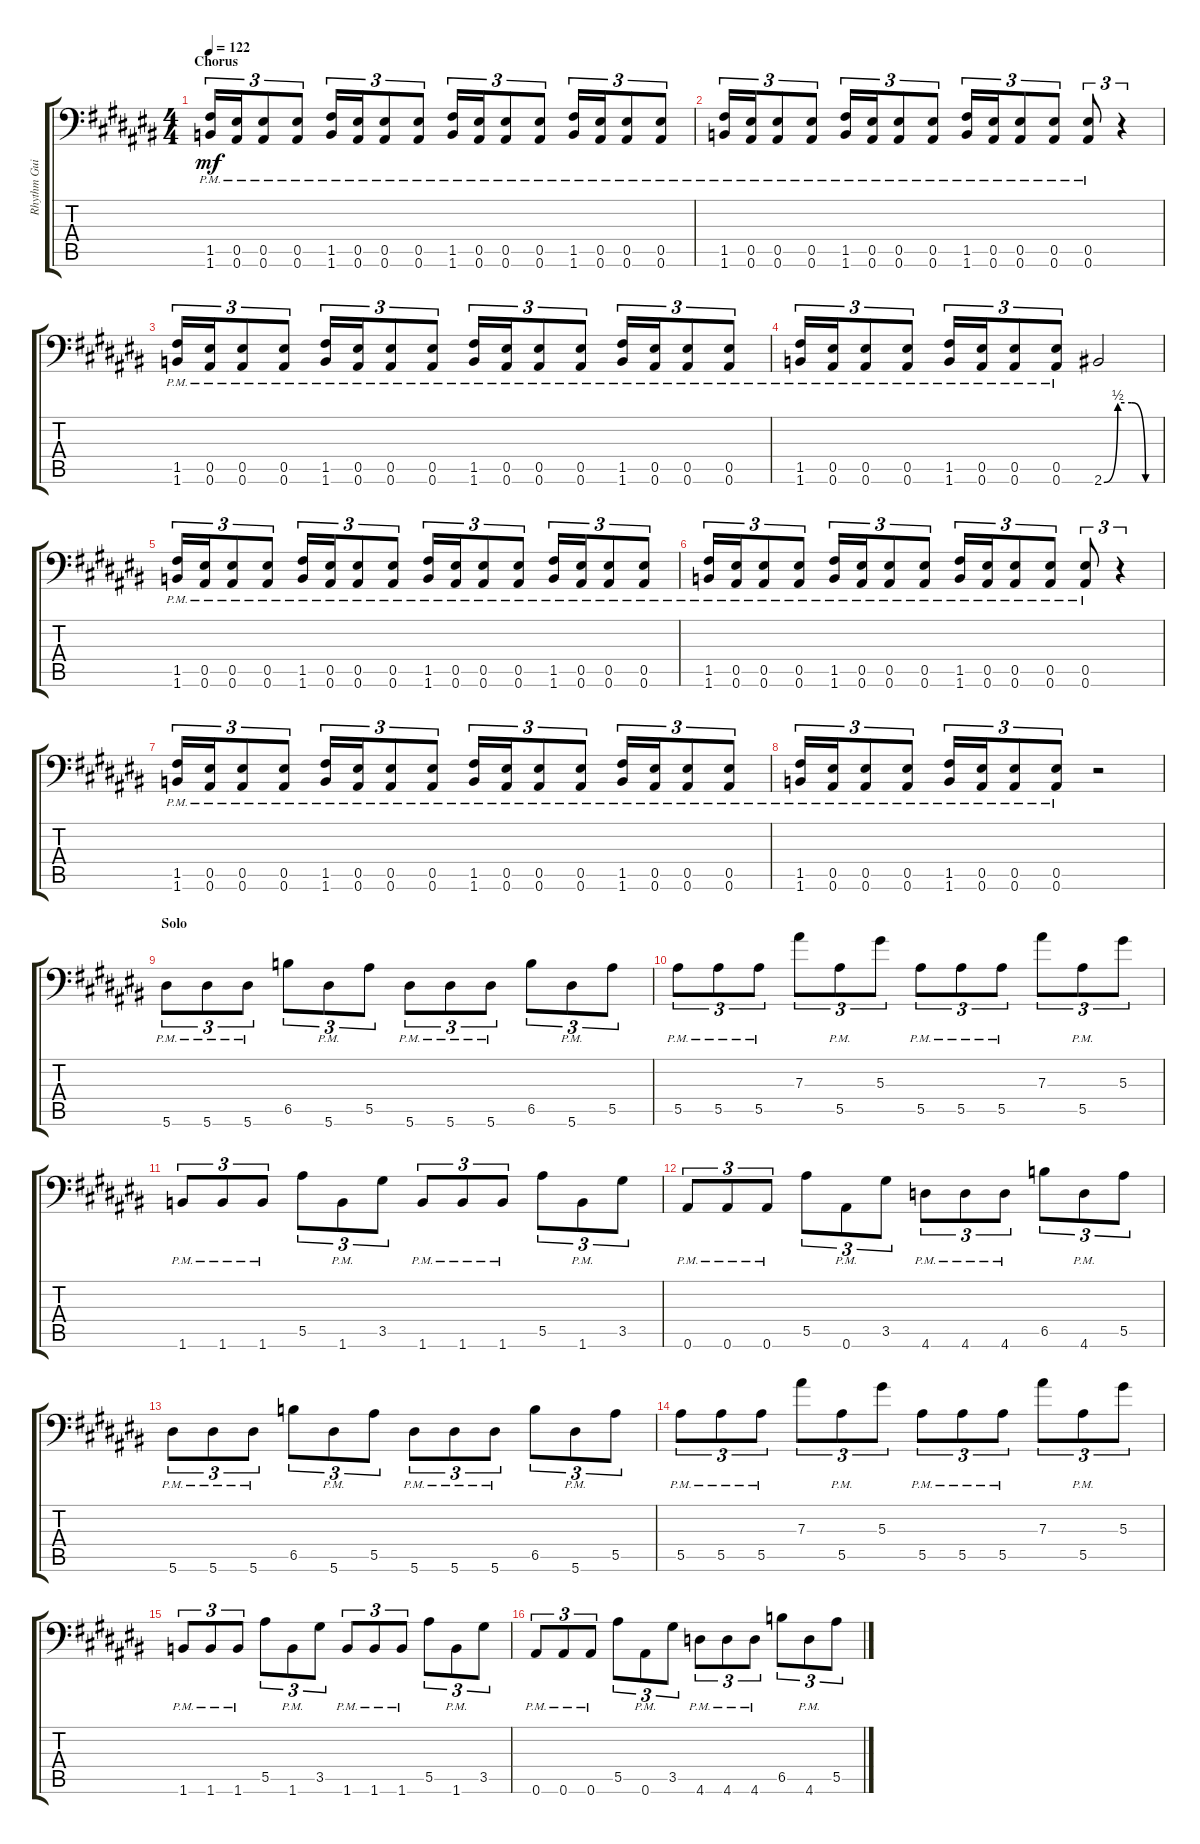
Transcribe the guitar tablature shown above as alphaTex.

\track ("Rhythm Guitar R" "Rhythm Gui") {instrument distortionguitar}
\staff {score tabs}
\tuning (C4 G3 Eb3 Bb2 F2 Bb1) {hide}
\ts (4 4)
\section ("" "Chorus")
\tempo 122
\clef f4
\ks a#minor
(1.5{pm} 1.6{pm}).16{tu (3 2) dy mf} (0.5{pm} 0.6{pm}).16{tu (3 2)} (0.5{pm} 0.6{pm}).8{tu (3 2)} (0.5{pm} 0.6{pm}).8{tu (3 2)} (1.5{pm} 1.6{pm}).16{tu (3 2)} (0.5{pm} 0.6{pm}).16{tu (3 2)} (0.5{pm} 0.6{pm}).8{tu (3 2)} (0.5{pm} 0.6{pm}).8{tu (3 2)} (1.5{pm} 1.6{pm}).16{tu (3 2)} (0.5{pm} 0.6{pm}).16{tu (3 2)} (0.5{pm} 0.6{pm}).8{tu (3 2)} (0.5{pm} 0.6{pm}).8{tu (3 2)} (1.5{pm} 1.6{pm}).16{tu (3 2)} (0.5{pm} 0.6{pm}).16{tu (3 2)} (0.5{pm} 0.6{pm}).8{tu (3 2)} (0.5{pm} 0.6{pm}).8{tu (3 2)} |
(1.5{pm} 1.6{pm}).16{tu (3 2)} (0.5{pm} 0.6{pm}).16{tu (3 2)} (0.5{pm} 0.6{pm}).8{tu (3 2)} (0.5{pm} 0.6{pm}).8{tu (3 2)} (1.5{pm} 1.6{pm}).16{tu (3 2)} (0.5{pm} 0.6{pm}).16{tu (3 2)} (0.5{pm} 0.6{pm}).8{tu (3 2)} (0.5{pm} 0.6{pm}).8{tu (3 2)} (1.5{pm} 1.6{pm}).16{tu (3 2)} (0.5{pm} 0.6{pm}).16{tu (3 2)} (0.5{pm} 0.6{pm}).8{tu (3 2)} (0.5{pm} 0.6{pm}).8{tu (3 2)} (0.5{pm} 0.6{pm}).8{tu (3 2)} r.4{tu (3 2)} |
(1.5{pm} 1.6{pm}).16{tu (3 2)} (0.5{pm} 0.6{pm}).16{tu (3 2)} (0.5{pm} 0.6{pm}).8{tu (3 2)} (0.5{pm} 0.6{pm}).8{tu (3 2)} (1.5{pm} 1.6{pm}).16{tu (3 2)} (0.5{pm} 0.6{pm}).16{tu (3 2)} (0.5{pm} 0.6{pm}).8{tu (3 2)} (0.5{pm} 0.6{pm}).8{tu (3 2)} (1.5{pm} 1.6{pm}).16{tu (3 2)} (0.5{pm} 0.6{pm}).16{tu (3 2)} (0.5{pm} 0.6{pm}).8{tu (3 2)} (0.5{pm} 0.6{pm}).8{tu (3 2)} (1.5{pm} 1.6{pm}).16{tu (3 2)} (0.5{pm} 0.6{pm}).16{tu (3 2)} (0.5{pm} 0.6{pm}).8{tu (3 2)} (0.5{pm} 0.6{pm}).8{tu (3 2)} |
(1.5{pm} 1.6{pm}).16{tu (3 2)} (0.5{pm} 0.6{pm}).16{tu (3 2)} (0.5{pm} 0.6{pm}).8{tu (3 2)} (0.5{pm} 0.6{pm}).8{tu (3 2)} (1.5{pm} 1.6{pm}).16{tu (3 2)} (0.5{pm} 0.6{pm}).16{tu (3 2)} (0.5{pm} 0.6{pm}).8{tu (3 2)} (0.5{pm} 0.6{pm}).8{tu (3 2)} 2.6{be (custom 0 0 15 2 30 2 45 0 60 0)}.2 |
(1.5{pm} 1.6{pm}).16{tu (3 2)} (0.5{pm} 0.6{pm}).16{tu (3 2)} (0.5{pm} 0.6{pm}).8{tu (3 2)} (0.5{pm} 0.6{pm}).8{tu (3 2)} (1.5{pm} 1.6{pm}).16{tu (3 2)} (0.5{pm} 0.6{pm}).16{tu (3 2)} (0.5{pm} 0.6{pm}).8{tu (3 2)} (0.5{pm} 0.6{pm}).8{tu (3 2)} (1.5{pm} 1.6{pm}).16{tu (3 2)} (0.5{pm} 0.6{pm}).16{tu (3 2)} (0.5{pm} 0.6{pm}).8{tu (3 2)} (0.5{pm} 0.6{pm}).8{tu (3 2)} (1.5{pm} 1.6{pm}).16{tu (3 2)} (0.5{pm} 0.6{pm}).16{tu (3 2)} (0.5{pm} 0.6{pm}).8{tu (3 2)} (0.5{pm} 0.6{pm}).8{tu (3 2)} |
(1.5{pm} 1.6{pm}).16{tu (3 2)} (0.5{pm} 0.6{pm}).16{tu (3 2)} (0.5{pm} 0.6{pm}).8{tu (3 2)} (0.5{pm} 0.6{pm}).8{tu (3 2)} (1.5{pm} 1.6{pm}).16{tu (3 2)} (0.5{pm} 0.6{pm}).16{tu (3 2)} (0.5{pm} 0.6{pm}).8{tu (3 2)} (0.5{pm} 0.6{pm}).8{tu (3 2)} (1.5{pm} 1.6{pm}).16{tu (3 2)} (0.5{pm} 0.6{pm}).16{tu (3 2)} (0.5{pm} 0.6{pm}).8{tu (3 2)} (0.5{pm} 0.6{pm}).8{tu (3 2)} (0.5{pm} 0.6{pm}).8{tu (3 2)} r.4{tu (3 2)} |
(1.5{pm} 1.6{pm}).16{tu (3 2)} (0.5{pm} 0.6{pm}).16{tu (3 2)} (0.5{pm} 0.6{pm}).8{tu (3 2)} (0.5{pm} 0.6{pm}).8{tu (3 2)} (1.5{pm} 1.6{pm}).16{tu (3 2)} (0.5{pm} 0.6{pm}).16{tu (3 2)} (0.5{pm} 0.6{pm}).8{tu (3 2)} (0.5{pm} 0.6{pm}).8{tu (3 2)} (1.5{pm} 1.6{pm}).16{tu (3 2)} (0.5{pm} 0.6{pm}).16{tu (3 2)} (0.5{pm} 0.6{pm}).8{tu (3 2)} (0.5{pm} 0.6{pm}).8{tu (3 2)} (1.5{pm} 1.6{pm}).16{tu (3 2)} (0.5{pm} 0.6{pm}).16{tu (3 2)} (0.5{pm} 0.6{pm}).8{tu (3 2)} (0.5{pm} 0.6{pm}).8{tu (3 2)} |
(1.5{pm} 1.6{pm}).16{tu (3 2)} (0.5{pm} 0.6{pm}).16{tu (3 2)} (0.5{pm} 0.6{pm}).8{tu (3 2)} (0.5{pm} 0.6{pm}).8{tu (3 2)} (1.5{pm} 1.6{pm}).16{tu (3 2)} (0.5{pm} 0.6{pm}).16{tu (3 2)} (0.5{pm} 0.6{pm}).8{tu (3 2)} (0.5{pm} 0.6{pm}).8{tu (3 2)} r.2 |
\section ("" "Solo")
5.6{pm}.8{tu (3 2)} 5.6{pm}.8{tu (3 2)} 5.6{pm}.8{tu (3 2)} 6.5.8{tu (3 2)} 5.6{pm}.8{tu (3 2)} 5.5.8{tu (3 2)} 5.6{pm}.8{tu (3 2)} 5.6{pm}.8{tu (3 2)} 5.6{pm}.8{tu (3 2)} 6.5.8{tu (3 2)} 5.6{pm}.8{tu (3 2)} 5.5.8{tu (3 2)} |
5.5{pm}.8{tu (3 2)} 5.5{pm}.8{tu (3 2)} 5.5{pm}.8{tu (3 2)} 7.3.8{tu (3 2)} 5.5{pm}.8{tu (3 2)} 5.3.8{tu (3 2)} 5.5{pm}.8{tu (3 2)} 5.5{pm}.8{tu (3 2)} 5.5{pm}.8{tu (3 2)} 7.3.8{tu (3 2)} 5.5{pm}.8{tu (3 2)} 5.3.8{tu (3 2)} |
1.6{pm}.8{tu (3 2)} 1.6{pm}.8{tu (3 2)} 1.6{pm}.8{tu (3 2)} 5.5.8{tu (3 2)} 1.6{pm}.8{tu (3 2)} 3.5.8{tu (3 2)} 1.6{pm}.8{tu (3 2)} 1.6{pm}.8{tu (3 2)} 1.6{pm}.8{tu (3 2)} 5.5.8{tu (3 2)} 1.6{pm}.8{tu (3 2)} 3.5.8{tu (3 2)} |
0.6{pm}.8{tu (3 2)} 0.6{pm}.8{tu (3 2)} 0.6{pm}.8{tu (3 2)} 5.5.8{tu (3 2)} 0.6{pm}.8{tu (3 2)} 3.5.8{tu (3 2)} 4.6{pm}.8{tu (3 2)} 4.6{pm}.8{tu (3 2)} 4.6{pm}.8{tu (3 2)} 6.5.8{tu (3 2)} 4.6{pm}.8{tu (3 2)} 5.5.8{tu (3 2)} |
5.6{pm}.8{tu (3 2)} 5.6{pm}.8{tu (3 2)} 5.6{pm}.8{tu (3 2)} 6.5.8{tu (3 2)} 5.6{pm}.8{tu (3 2)} 5.5.8{tu (3 2)} 5.6{pm}.8{tu (3 2)} 5.6{pm}.8{tu (3 2)} 5.6{pm}.8{tu (3 2)} 6.5.8{tu (3 2)} 5.6{pm}.8{tu (3 2)} 5.5.8{tu (3 2)} |
5.5{pm}.8{tu (3 2)} 5.5{pm}.8{tu (3 2)} 5.5{pm}.8{tu (3 2)} 7.3.8{tu (3 2)} 5.5{pm}.8{tu (3 2)} 5.3.8{tu (3 2)} 5.5{pm}.8{tu (3 2)} 5.5{pm}.8{tu (3 2)} 5.5{pm}.8{tu (3 2)} 7.3.8{tu (3 2)} 5.5{pm}.8{tu (3 2)} 5.3.8{tu (3 2)} |
1.6{pm}.8{tu (3 2)} 1.6{pm}.8{tu (3 2)} 1.6{pm}.8{tu (3 2)} 5.5.8{tu (3 2)} 1.6{pm}.8{tu (3 2)} 3.5.8{tu (3 2)} 1.6{pm}.8{tu (3 2)} 1.6{pm}.8{tu (3 2)} 1.6{pm}.8{tu (3 2)} 5.5.8{tu (3 2)} 1.6{pm}.8{tu (3 2)} 3.5.8{tu (3 2)} |
0.6{pm}.8{tu (3 2)} 0.6{pm}.8{tu (3 2)} 0.6{pm}.8{tu (3 2)} 5.5.8{tu (3 2)} 0.6{pm}.8{tu (3 2)} 3.5.8{tu (3 2)} 4.6{pm}.8{tu (3 2)} 4.6{pm}.8{tu (3 2)} 4.6{pm}.8{tu (3 2)} 6.5.8{tu (3 2)} 4.6{pm}.8{tu (3 2)} 5.5.8{tu (3 2)}
